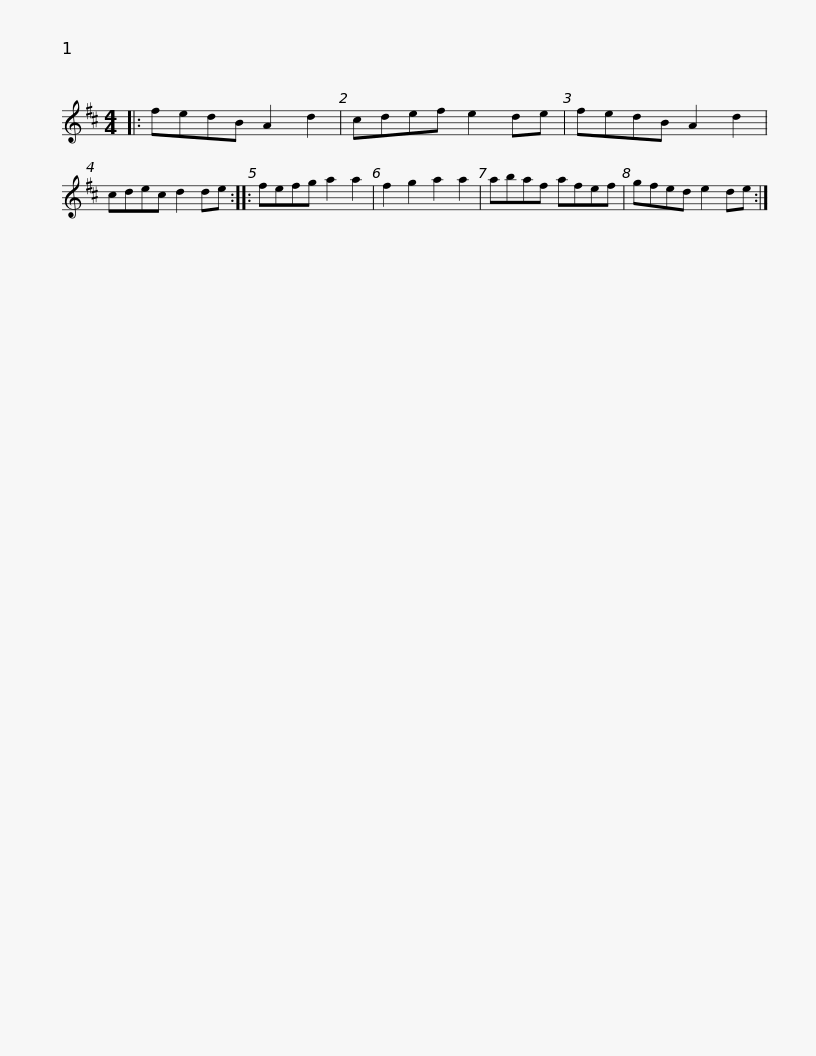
X:1
L:1/8
M:4/4
I:linebreak $
K:D
V:1 treble
V:1
|: fedB A2 d2 | cdef e2 de | fedB A2 d2 | cdec d2 de :: fefg a2 a2 | %5
 f2 g2 a2 a2 |$ abaf afef | gfed e2 de :| %8
